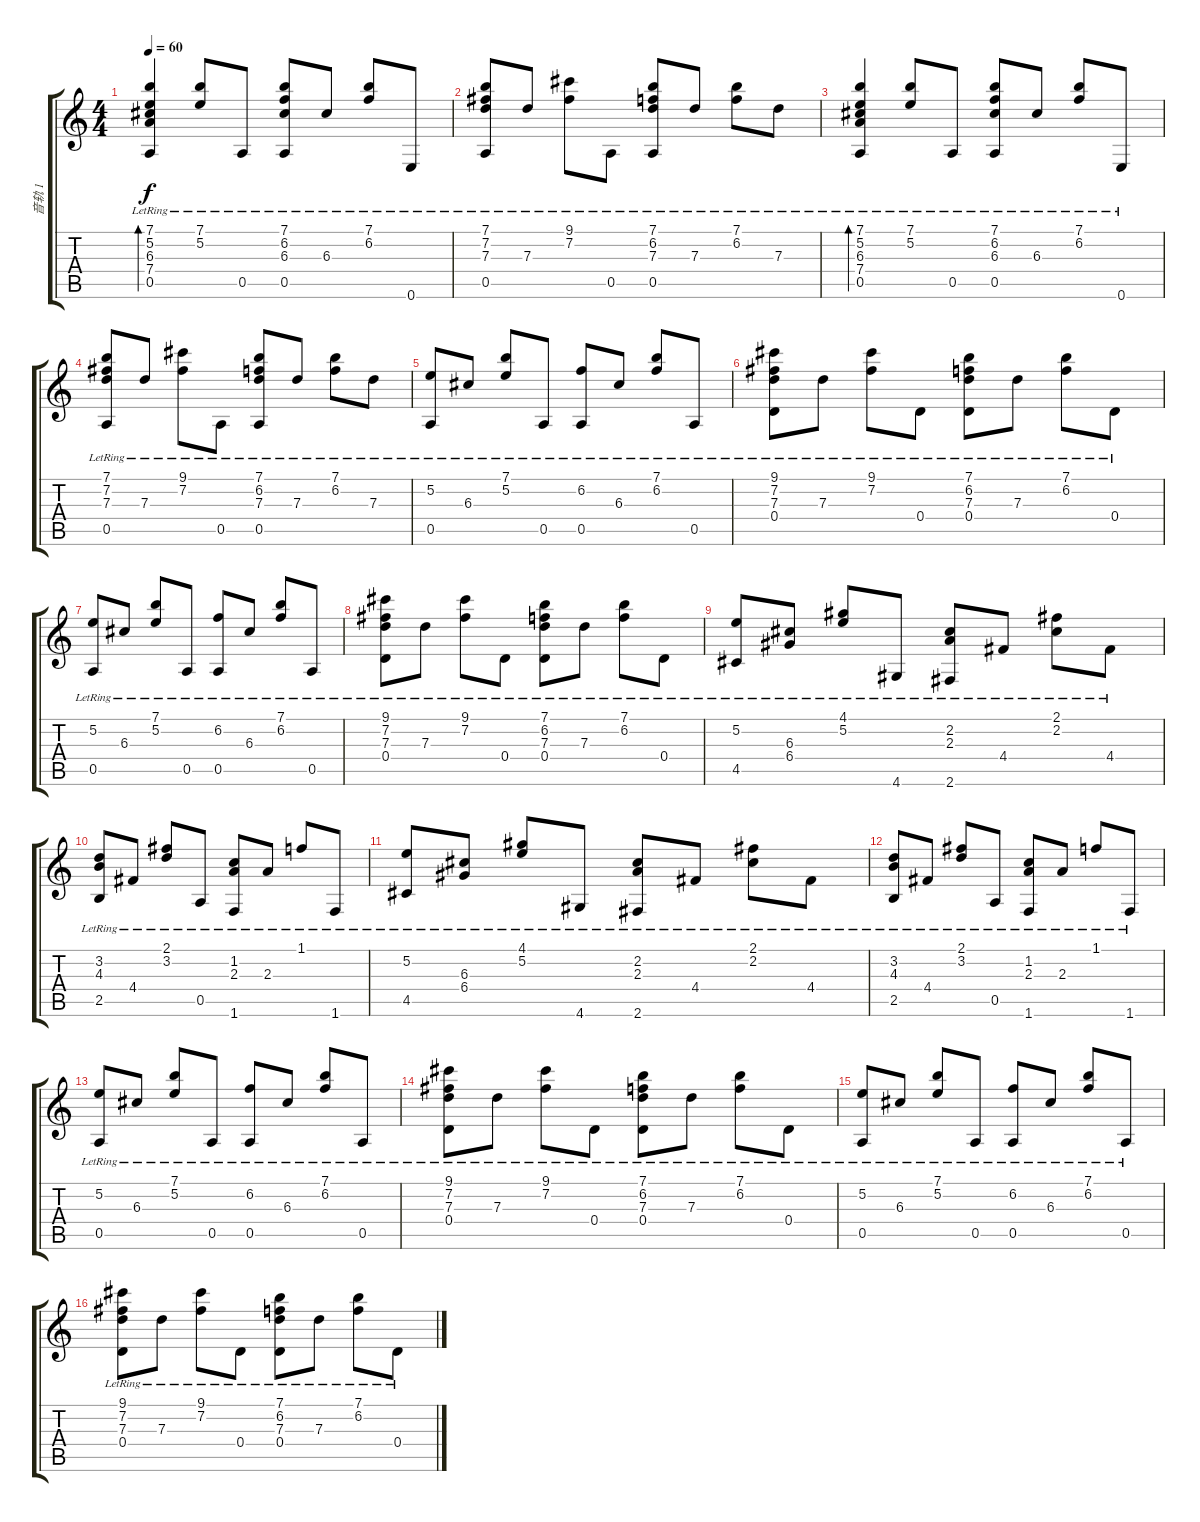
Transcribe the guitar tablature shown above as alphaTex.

\track ("音轨 1" "音轨 1") {instrument acousticguitarnylon}
\staff {score tabs}
\tuning (E4 B3 G3 D3 A2 E2) {hide}
\ts (4 4)
\tempo 60
\clef g2
\ks c
(7.1{lr} 5.2{lr} 6.3{lr} 7.4{lr} 0.5{lr}).4{bd 120 txt "" dy f instrument acousticguitarnylon} (7.1{lr} 5.2{lr}).8 0.5{lr}.8 (7.1{lr} 6.2{lr} 6.3{lr} 0.5{lr}).8 6.3{lr}.8 (7.1{lr} 6.2{lr}).8 0.6{lr}.8 |
(7.1{lr} 7.2{lr} 7.3{lr} 0.5{lr}).8 7.3{lr}.8 (9.1{lr} 7.2{lr}).8 0.5{lr}.8 (7.1{lr} 6.2{lr} 7.3{lr} 0.5{lr}).8 7.3{lr}.8 (7.1{lr} 6.2{lr}).8 7.3{lr}.8 |
(7.1{lr} 5.2{lr} 6.3{lr} 7.4{lr} 0.5{lr}).4{bd 120} (7.1{lr} 5.2{lr}).8 0.5{lr}.8 (7.1{lr} 6.2{lr} 6.3{lr} 0.5{lr}).8 6.3{lr}.8 (7.1{lr} 6.2{lr}).8 0.6{lr}.8 |
(7.1{lr} 7.2{lr} 7.3{lr} 0.5{lr}).8 7.3{lr}.8 (9.1{lr} 7.2{lr}).8 0.5{lr}.8 (7.1{lr} 6.2{lr} 7.3{lr} 0.5{lr}).8 7.3{lr}.8 (7.1{lr} 6.2{lr}).8 7.3{lr}.8 |
(5.2{lr} 0.5{lr}).8 6.3{lr}.8 (7.1{lr} 5.2{lr}).8 0.5{lr}.8 (6.2{lr} 0.5{lr}).8 6.3{lr}.8 (7.1{lr} 6.2{lr}).8 0.5{lr}.8 |
(9.1{lr} 7.2{lr} 7.3{lr} 0.4{lr}).8 7.3{lr}.8 (9.1{lr} 7.2{lr}).8 0.4{lr}.8 (7.1{lr} 6.2{lr} 7.3{lr} 0.4{lr}).8 7.3{lr}.8 (7.1{lr} 6.2{lr}).8 0.4{lr}.8 |
(5.2{lr} 0.5{lr}).8 6.3{lr}.8 (7.1{lr} 5.2{lr}).8 0.5{lr}.8 (6.2{lr} 0.5{lr}).8 6.3{lr}.8 (7.1{lr} 6.2{lr}).8 0.5{lr}.8 |
(9.1{lr} 7.2{lr} 7.3{lr} 0.4{lr}).8 7.3{lr}.8 (9.1{lr} 7.2{lr}).8 0.4{lr}.8 (7.1{lr} 6.2{lr} 7.3{lr} 0.4{lr}).8 7.3{lr}.8 (7.1{lr} 6.2{lr}).8 0.4{lr}.8 |
(5.2{lr} 4.5{lr}).8 (6.3{lr} 6.4{lr}).8 (4.1{lr} 5.2{lr}).8 4.6{lr}.8 (2.2{lr} 2.3{lr} 2.6{lr}).8 4.4{lr}.8 (2.1{lr} 2.2{lr}).8 4.4{lr}.8 |
(3.2{lr} 4.3{lr} 2.5{lr}).8 4.4{lr}.8 (2.1{lr} 3.2{lr}).8 0.5{lr}.8 (1.2{lr} 2.3{lr} 1.6{lr}).8 2.3{lr}.8 1.1{lr}.8 1.6{lr}.8 |
(5.2{lr} 4.5{lr}).8 (6.3{lr} 6.4{lr}).8 (4.1{lr} 5.2{lr}).8 4.6{lr}.8 (2.2{lr} 2.3{lr} 2.6{lr}).8 4.4{lr}.8 (2.1{lr} 2.2{lr}).8 4.4{lr}.8 |
(3.2{lr} 4.3{lr} 2.5{lr}).8 4.4{lr}.8 (2.1{lr} 3.2{lr}).8 0.5{lr}.8 (1.2{lr} 2.3{lr} 1.6{lr}).8 2.3{lr}.8 1.1{lr}.8 1.6{lr}.8 |
(5.2{lr} 0.5{lr}).8 6.3{lr}.8 (7.1{lr} 5.2{lr}).8 0.5{lr}.8 (6.2{lr} 0.5{lr}).8 6.3{lr}.8 (7.1{lr} 6.2{lr}).8 0.5{lr}.8 |
(9.1{lr} 7.2{lr} 7.3{lr} 0.4{lr}).8 7.3{lr}.8 (9.1{lr} 7.2{lr}).8 0.4{lr}.8 (7.1{lr} 6.2{lr} 7.3{lr} 0.4{lr}).8 7.3{lr}.8 (7.1{lr} 6.2{lr}).8 0.4{lr}.8 |
(5.2{lr} 0.5{lr}).8 6.3{lr}.8 (7.1{lr} 5.2{lr}).8 0.5{lr}.8 (6.2{lr} 0.5{lr}).8 6.3{lr}.8 (7.1{lr} 6.2{lr}).8 0.5{lr}.8 |
(9.1{lr} 7.2{lr} 7.3{lr} 0.4{lr}).8 7.3{lr}.8 (9.1{lr} 7.2{lr}).8 0.4{lr}.8 (7.1{lr} 6.2{lr} 7.3{lr} 0.4{lr}).8 7.3{lr}.8 (7.1{lr} 6.2{lr}).8 0.4{lr}.8
